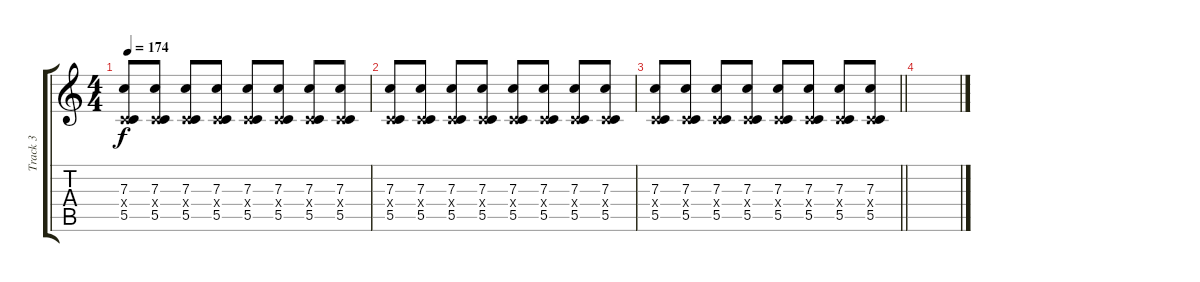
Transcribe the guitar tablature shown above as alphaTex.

\track ("Track 3" "Track 3") {instrument distortionguitar}
\staff {score tabs}
\tuning (D4 A3 F3 C3 G2 C2) {hide}
\ts (4 4)
\tempo 174
\clef g2
\ks c
(7.3 0.4{x} 5.5).8{dy f} (7.3 0.4{x} 5.5).8 (7.3 0.4{x} 5.5).8 (7.3 0.4{x} 5.5).8 (7.3 0.4{x} 5.5).8 (7.3 0.4{x} 5.5).8 (7.3 0.4{x} 5.5).8 (7.3 0.4{x} 5.5).8 |
(7.3 0.4{x} 5.5).8 (7.3 0.4{x} 5.5).8 (7.3 0.4{x} 5.5).8 (7.3 0.4{x} 5.5).8 (7.3 0.4{x} 5.5).8 (7.3 0.4{x} 5.5).8 (7.3 0.4{x} 5.5).8 (7.3 0.4{x} 5.5).8 |
\barLineRight lightlight
(7.3 0.4{x} 5.5).8 (7.3 0.4{x} 5.5).8 (7.3 0.4{x} 5.5).8 (7.3 0.4{x} 5.5).8 (7.3 0.4{x} 5.5).8 (7.3 0.4{x} 5.5).8 (7.3 0.4{x} 5.5).8 (7.3 0.4{x} 5.5).8 |
\section ("" "")
